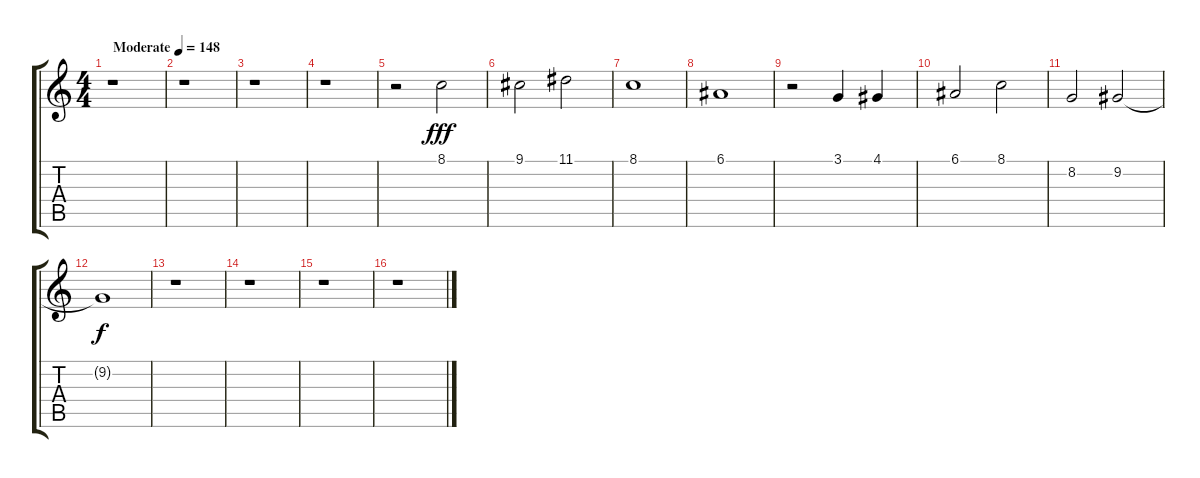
\track "" {instrument glockenspiel}
\staff {score tabs}
\tuning (E4 B3 G3 D3 A2 E2) {hide}
\ts (4 4)
\tempo (148 "Moderate")
\clef g2
\ks c
r.1{dy fff instrument glockenspiel} |
r.1 |
r.1 |
r.1 |
r.2 8.1.2 |
9.1.2 11.1.2 |
8.1.1 |
6.1.1 |
r.2 3.1.4 4.1.4 |
6.1.2 8.1.2 |
8.2.2 9.2.2 |
9.2{t}.1{dy f} |
r.1 |
r.1 |
r.1 |
r.1
